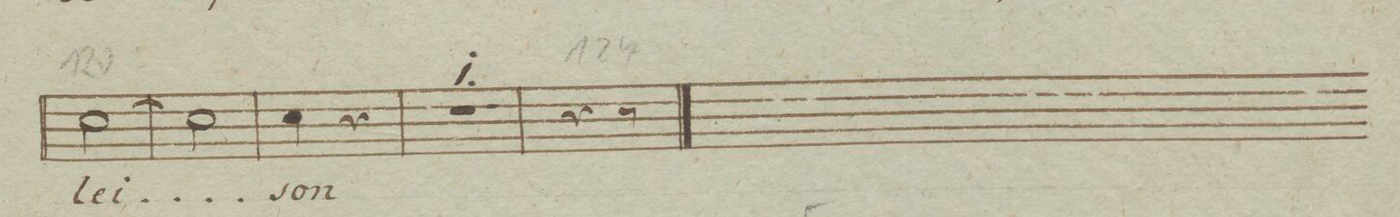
**kern	**text	**dynam
*I"Alto.	*	*
*clefC3	*	*
*k[b-e-]	*	*
*M2/4	*	*
[2d\	-lei-	.
=115	=115	=115
2d\]	.	.
=116	=116	=116
4d\	-son	.
4r	.	.
=117	=117	=117
2r	.	.
=118	=118	=118
4r	.	.
8r	.	.
8ryy	.	.
==	==	==
*-	*-	*-
